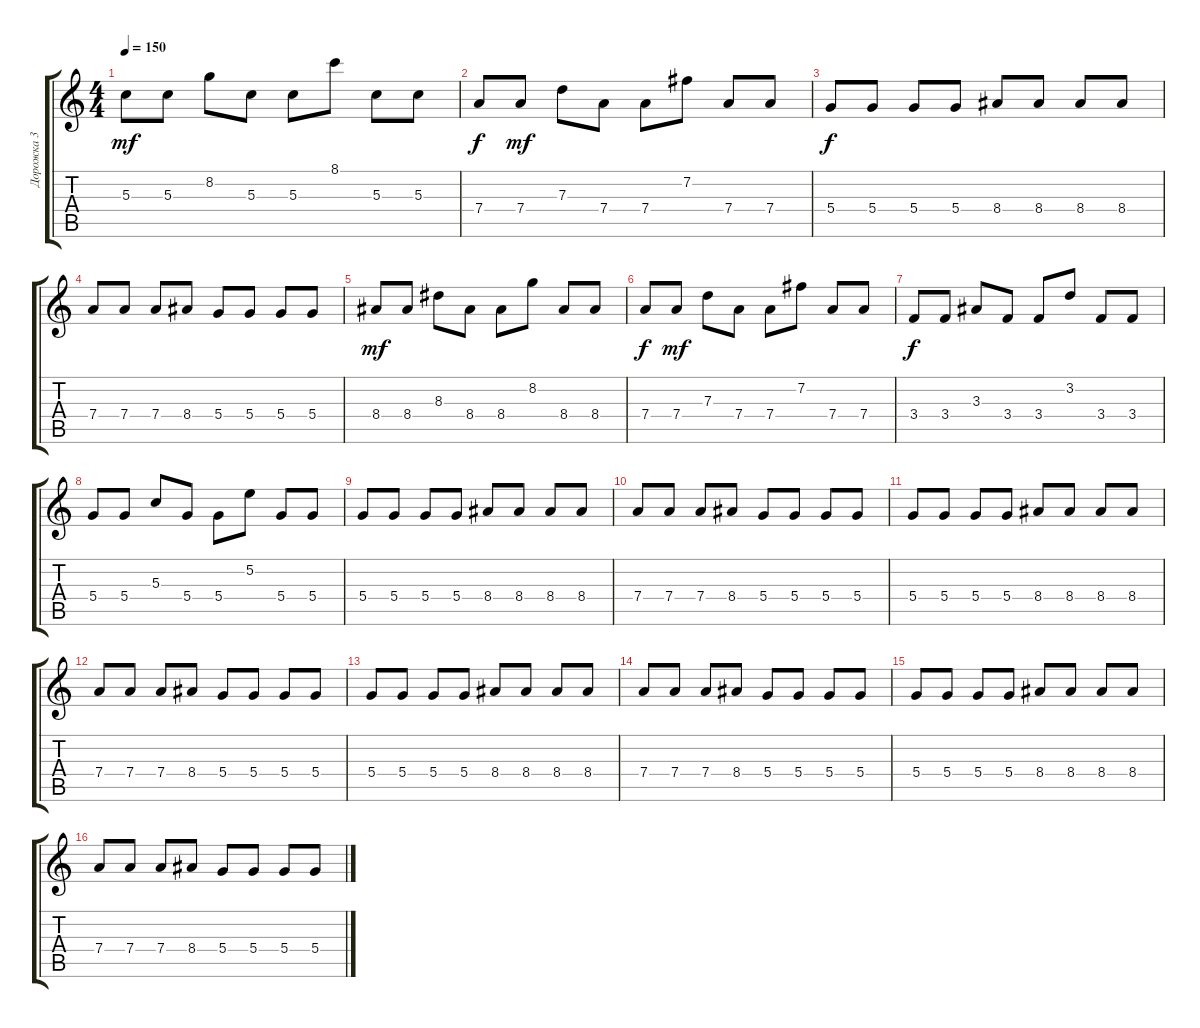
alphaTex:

\track ("Дорожка 3" "Дорожка 3") {instrument electricguitarjazz}
\staff {score tabs}
\tuning (E4 B3 G3 D3 A2 E2) {hide}
\ts (4 4)
\tempo 150
\clef g2
\ks c
5.3.8{dy mf} 5.3.8 8.2.8 5.3.8 5.3.8 8.1.8 5.3.8 5.3.8 |
7.4.8{dy f} 7.4.8{dy mf} 7.3.8 7.4.8 7.4.8 7.2.8 7.4.8 7.4.8 |
5.4.8{dy f} 5.4.8 5.4.8 5.4.8 8.4.8 8.4.8 8.4.8 8.4.8 |
7.4.8 7.4.8 7.4.8 8.4.8 5.4.8 5.4.8 5.4.8 5.4.8 |
8.4.8{dy mf} 8.4.8 8.3.8 8.4.8 8.4.8 8.2.8 8.4.8 8.4.8 |
7.4.8{dy f} 7.4.8{dy mf} 7.3.8 7.4.8 7.4.8 7.2.8 7.4.8 7.4.8 |
3.4.8{dy f} 3.4.8 3.3.8 3.4.8 3.4.8 3.2.8 3.4.8 3.4.8 |
5.4.8 5.4.8 5.3.8 5.4.8 5.4.8 5.2.8 5.4.8 5.4.8 |
5.4.8 5.4.8 5.4.8 5.4.8 8.4.8 8.4.8 8.4.8 8.4.8 |
7.4.8 7.4.8 7.4.8 8.4.8 5.4.8 5.4.8 5.4.8 5.4.8 |
5.4.8 5.4.8 5.4.8 5.4.8 8.4.8 8.4.8 8.4.8 8.4.8 |
7.4.8 7.4.8 7.4.8 8.4.8 5.4.8 5.4.8 5.4.8 5.4.8 |
5.4.8 5.4.8 5.4.8 5.4.8 8.4.8 8.4.8 8.4.8 8.4.8 |
7.4.8 7.4.8 7.4.8 8.4.8 5.4.8 5.4.8 5.4.8 5.4.8 |
5.4.8 5.4.8 5.4.8 5.4.8 8.4.8 8.4.8 8.4.8 8.4.8 |
7.4.8 7.4.8 7.4.8 8.4.8 5.4.8 5.4.8 5.4.8 5.4.8
